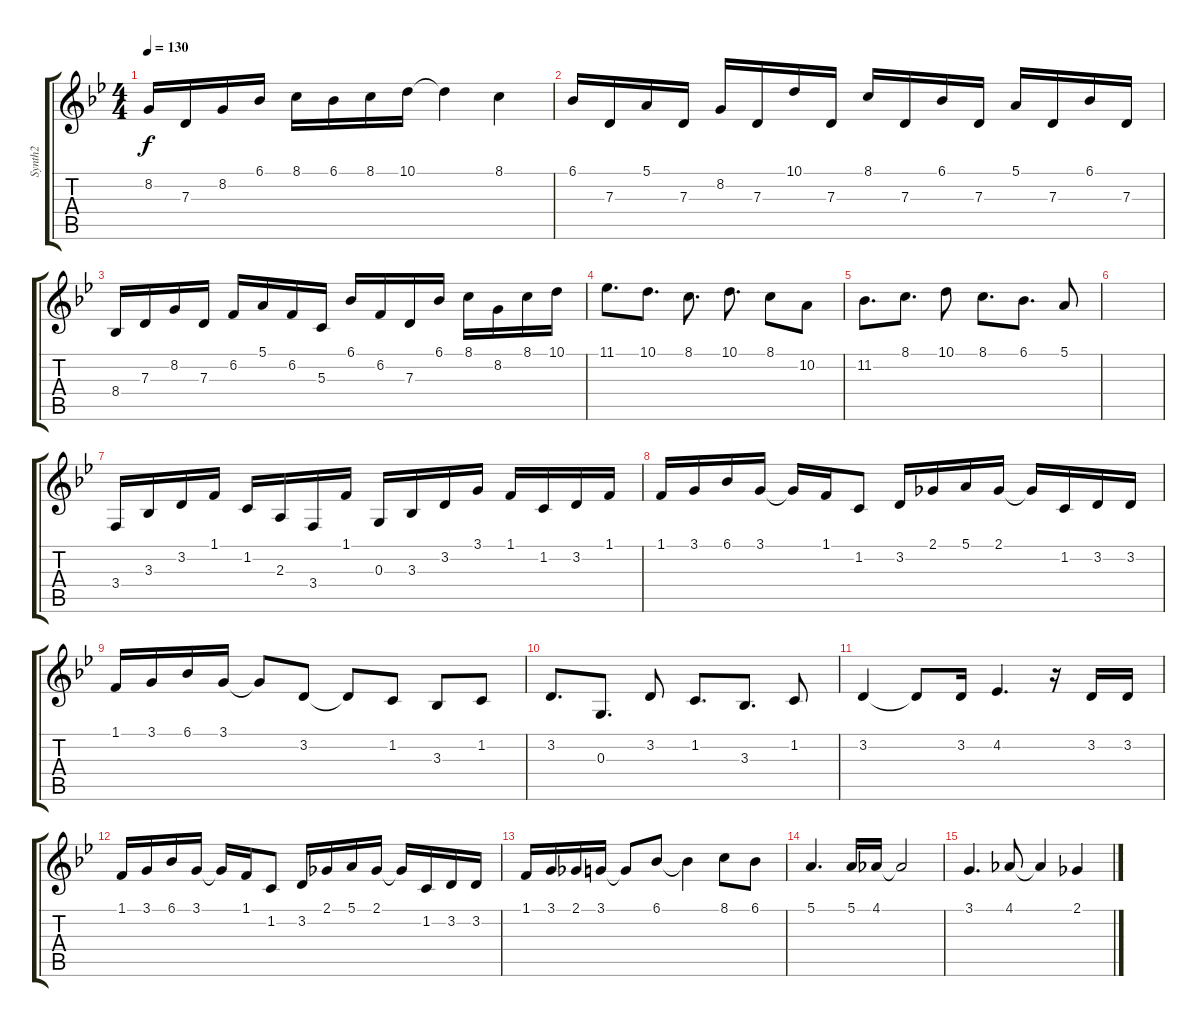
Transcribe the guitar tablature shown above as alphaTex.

\track ("Synth2" "Synth2") {instrument drawbarorgan}
\staff {score tabs}
\tuning (E4 B3 G3 D3 A2 E2) {hide}
\ts (4 4)
\tempo 130
\clef g2
\ks bb
8.2.16{dy f} 7.3.16 8.2.16 6.1.16 8.1.16 6.1.16 8.1.16 10.1.16 10.1{t}.4 8.1.4 |
6.1.16 7.3.16 5.1.16 7.3.16 8.2.16 7.3.16 10.1.16 7.3.16 8.1.16 7.3.16 6.1.16 7.3.16 5.1.16 7.3.16 6.1.16 7.3.16 |
8.4.16{volume 11} 7.3.16 8.2.16 7.3.16 6.2.16 5.1.16 6.2.16 5.3.16 6.1.16 6.2.16 7.3.16 6.1.16 8.1.16 8.2.16 8.1.16 10.1.16 |
11.1.8{d volume 8} 10.1.8{d} 8.1.8{d} 10.1.8{d} 8.1.8 10.2.8 |
11.2.8{d} 8.1.8{d} 10.1.8 8.1.8{d} 6.1.8{d} 5.1.8 |
|
3.4.16{volume 10} 3.3.16 3.2.16 1.1.16 1.2.16 2.3.16 3.4.16 1.1.16 0.3.16 3.3.16 3.2.16 3.1.16 1.1.16 1.2.16 3.2.16 1.1.16 |
1.1.16{volume 5} 3.1.16 6.1.16 3.1.16 3.1{t}.16 1.1.16 1.2.8 3.2.16 2.1.16 5.1.16 2.1.16 2.1{t}.16 1.2.16 3.2.16 3.2.16 |
1.1.16 3.1.16 6.1.16 3.1.16 3.1{t}.8 3.2.8 3.2{t}.8 1.2.8 3.3.8 1.2.8 |
3.2.8{d} 0.3.8{d} 3.2.8 1.2.8{d} 3.3.8{d} 1.2.8 |
3.2.4 3.2{t}.8 3.2.16 4.2.4{d} r.16 3.2.16 3.2.16 |
1.1.16 3.1.16 6.1.16 3.1.16 3.1{t}.16 1.1.16 1.2.8 3.2.16 2.1.16 5.1.16 2.1.16 2.1{t}.16 1.2.16 3.2.16 3.2.16 |
1.1.16 3.1.16 2.1.16 3.1.16 3.1{t}.8 6.1.8 6.1{t}.4 8.1.8 6.1.8 |
5.1.4{d} 5.1.16 4.1.16 4.1{t}.2 |
3.1.4{d} 4.1.8 4.1{t}.4 2.1.4
